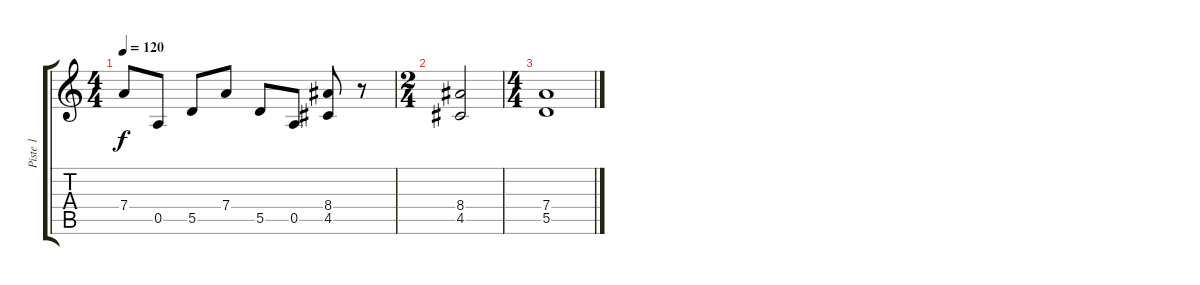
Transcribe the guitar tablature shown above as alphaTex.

\track ("Piste 1" "Piste 1") {instrument acousticguitarnylon}
\staff {score tabs}
\tuning (E4 B3 G3 D3 A2 E2) {hide}
\ts (4 4)
\tempo 120
\clef g2
\ks c
7.4.8{dy f} 0.5.8 5.5.8 7.4.8 5.5.8 0.5.8 (8.4 4.5).8 r.8 |
\ts (2 4)
(8.4 4.5).2 |
\ts (4 4)
(7.4 5.5).1
